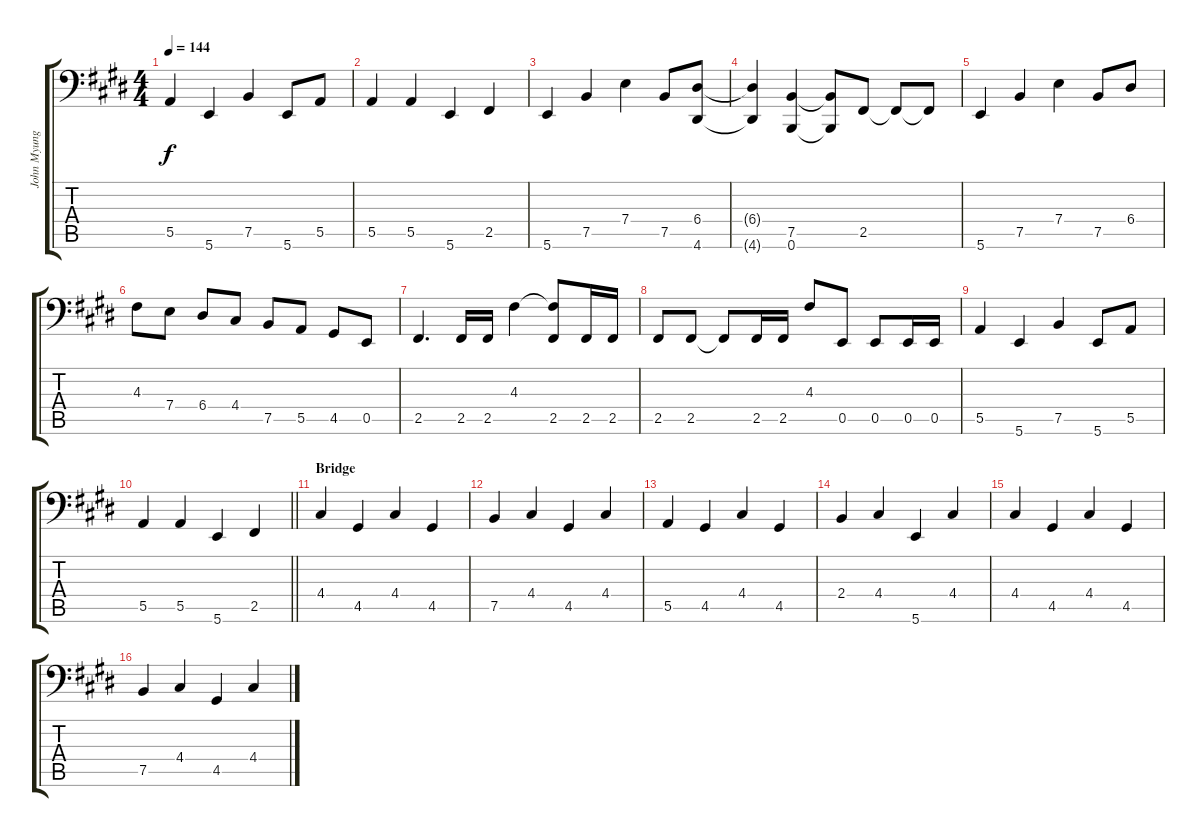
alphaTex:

\track ("John Myung" "John Myung") {instrument slapbass1}
\staff {score tabs}
\tuning (B2 G2 D2 A1 E1 B0) {hide}
\ts (4 4)
\tempo 144
\clef f4
\ks e
5.5.4{dy f} 5.6.4 7.5.4 5.6.8 5.5.8 |
5.5.4 5.5.4 5.6.4 2.5.4 |
5.6.4 7.5.4 7.4.4 7.5.8 (6.4 4.6).8 |
(6.4{t} 4.6{t}).4 (7.5 0.6).4 (7.5{t} 0.6{t}).8 2.5.8 2.5{t}.8 2.5{t}.8 |
5.6.4 7.5.4 7.4.4 7.5.8 6.4.8 |
4.3.8 7.4.8 6.4.8 4.4.8 7.5.8 5.5.8 4.5.8 0.5.8 |
2.5.4{d} 2.5.16 2.5.16 4.3.4 (4.3{t} 2.5).8 2.5.16 2.5.16 |
2.5.8 2.5.8 2.5{t}.8 2.5.16 2.5.16 4.3.8 0.5.8 0.5.8 0.5.16 0.5.16 |
5.5.4 5.6.4 7.5.4 5.6.8 5.5.8 |
\barLineRight lightlight
5.5.4 5.5.4 5.6.4 2.5.4 |
\section ("" "Bridge")
4.4.4 4.5.4 4.4.4 4.5.4 |
7.5.4 4.4.4 4.5.4 4.4.4 |
5.5.4 4.5.4 4.4.4 4.5.4 |
2.4.4 4.4.4 5.6.4 4.4.4 |
4.4.4 4.5.4 4.4.4 4.5.4 |
7.5.4 4.4.4 4.5.4 4.4.4
